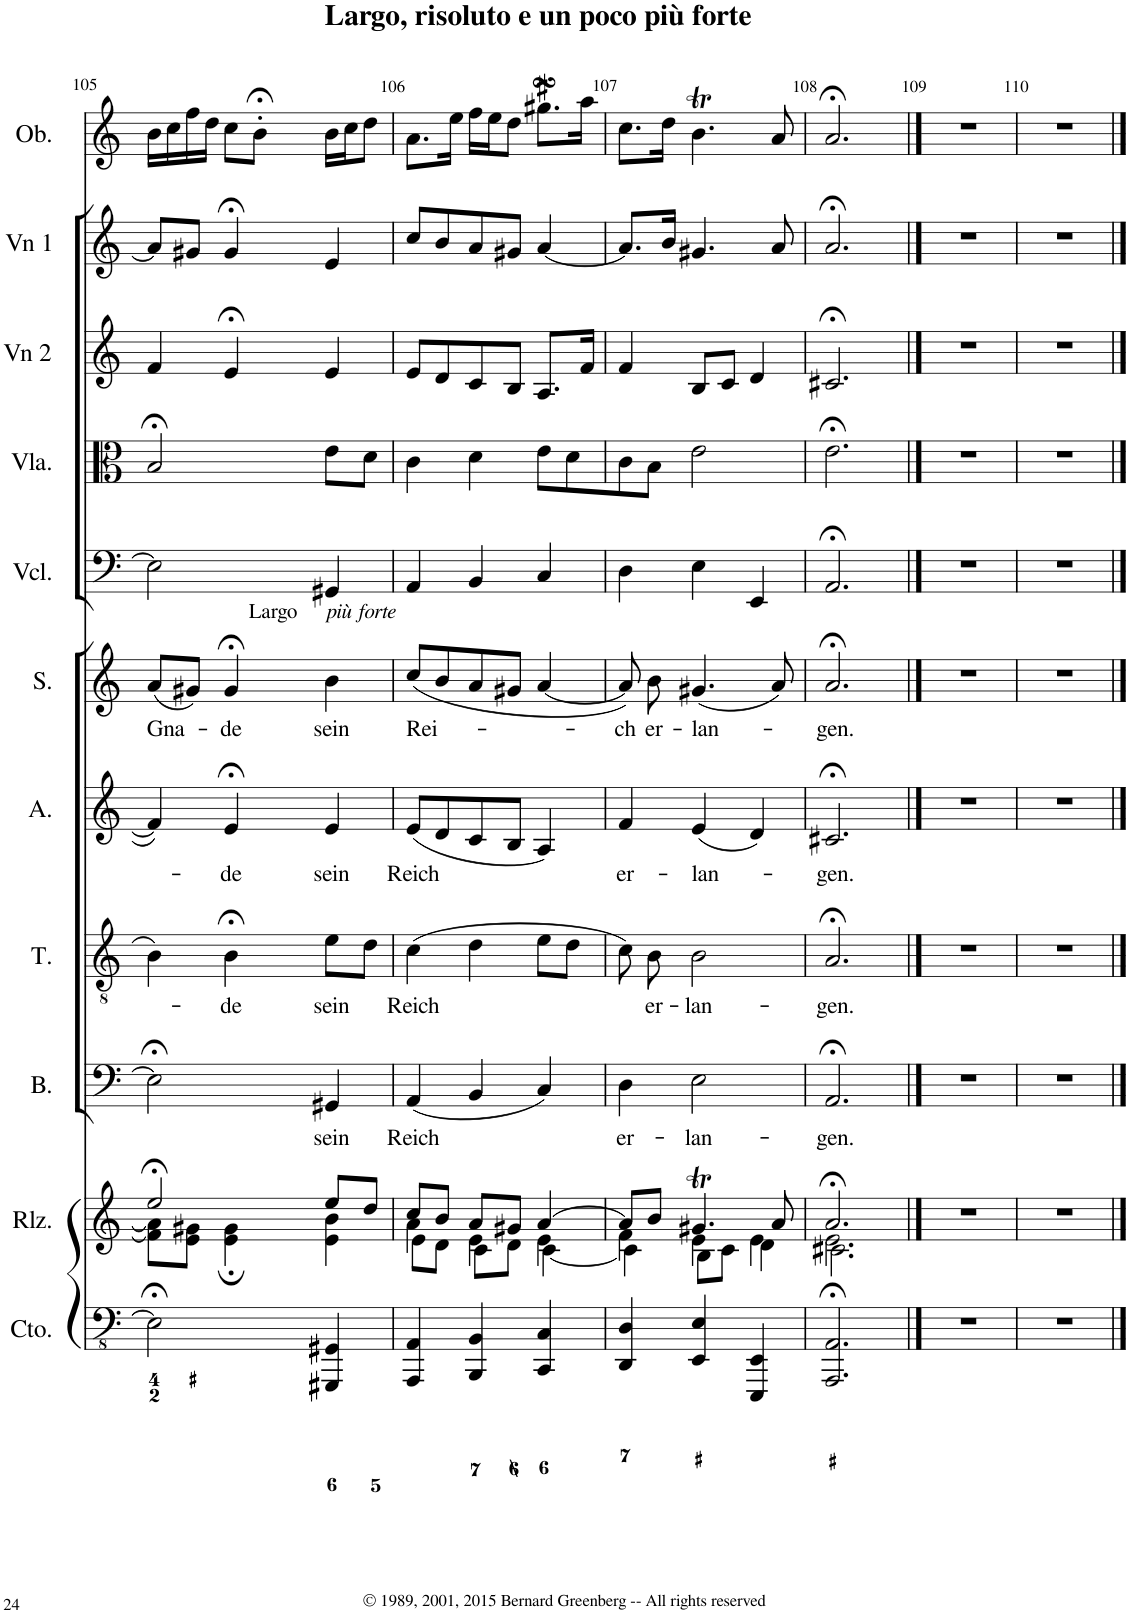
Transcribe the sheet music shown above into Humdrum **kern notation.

**kern	**kern	**kern	**text	**kern	**text	**kern	**text	**kern	**text	**kern	**kern	**kern	**kern	**kern	**kern	**kern
*part13	*part12	*part11	*part11	*part10	*part10	*part9	*part9	*part8	*part8	*part7	*part6	*part5	*part4	*part3	*part2	*part1
*staff13	*staff12	*staff11	*staff11	*staff10	*staff10	*staff9	*staff9	*staff8	*staff8	*staff7	*staff6	*staff5	*staff4	*staff3	*staff2	*staff1
*I"Continuo	*I"Rlzn.	*I"Bass	*	*I"Tenor	*	*I"Alto	*	*I"Soprano	*	*I"Contrabass	*I"'Cello/Cb	*I"Viola	*I"Violin 2	*I"Violin 1	*I"OboeXEQ	*I"Oboe
*I'Cto.	*I'Rlz.	*I'B.	*	*I'T.	*	*I'A.	*	*I'S.	*	*I'Cb	*	*I'Vla.	*I'Vn 2	*I'Vn 1	*I'Ob	*I'Ob.
!!LO:PB:g=z
*clefFv4	*clefG2	*clefF4	*	*clefGv2	*	*clefG2	*	*clefG2	*	*clefFv4	*clefF4	*clefC3	*clefG2	*clefG2	*clefG2	*clefG2
*	*	*	*	*	*	*	*	*	*	*Trd7c12	*	*	*	*	*	*
*k[]	*k[]	*k[]	*	*k[]	*	*k[]	*	*k[]	*	*k[]	*k[]	*k[]	*k[]	*k[]	*k[]	*k[]
*M3/4	*M3/4	*M3/4	*	*M3/4	*	*M3/4	*	*M3/4	*	*M3/4	*M3/4	*M3/4	*M3/4	*M3/4	*M3/4	*M3/4
=105	=105	=105	=105	=105	=105	=105	=105	=105	=105	=105	=105	=105	=105	=105	=105	=105
*	*^	*	*	*	*	*	*	*	*	*	*	*	*	*	*	*
!	!	!	!	!	!	!	!	!	!	!LO:LY:b	!	!	!	!	!	!	!
2EE;<\]	2ee;</	8f\] 8a\]L	2E;<\]	.	4B\	.	4f/]	.	(8a/L	Gna-	2EE]	2E\]	2B;</	4f/	8a/L]	16b	16b\LL
.	.	.	.	.	.	.	.	.	.	.	.	.	.	.	.	16cc	16cc\
.	.	8e\ 8g#X\J	.	.	.	.	.	.	8g#X/J)	.	.	.	.	.	8g#X/J	16ff	16ff\
.	.	.	.	.	.	.	.	.	.	.	.	.	.	.	.	16dd	16dd\JJ
!	!	!	!	!	!	!	!	!	!LO:TX:a:t=Largo	!	!	!	!	!	!	!	!
!	!	!	!	!	!	!LO:LY:b	!	!LO:LY:b	!	!LO:LY:b	!	!	!	!	!	!	!
.	.	4e\; 4g#\;	.	.	4B;<\	-de	4e;</	-de	4g#;</	-de	.	.	.	4e;</	4g#;</	8cc	8cc\L
.	.	.	.	.	.	.	.	.	.	.	.	.	.	.	.	8b;<'	8b;<'\J
4ryy	4ryy	4ryy	4ryy	.	4ryy	.	4ryy	.	4ryy	.	4ryy	4ryy	4ryy	4ryy	4ryy	4ryy	4ryy
!	!	!	!	!	!	!	!	!	!	!	!	!	!	!	!	!	!LO:TX:a:B:t=Largo, risoluto e un poco più forte
!	!	!	!	!	!	!	!	!	!	!	!	!	!	!	!	!LO:TX:a:B:t=Largo, risoluto e un poco più forte	!
!	!	!	!	!	!	!	!	!	!LO:TX:a:i:t=più forte	!	!	!	!	!	!	!	!
!	!	!	!	!LO:LY:b	!	!LO:LY:b	!	!LO:LY:b	!	!LO:LY:b	!	!	!	!	!	!	!
4GGGG#X/ 4GGG#X/	8ee/L	4e\ 4b\	4GG#X/	sein	8e\L	sein	4e/	sein	4b\	sein	4GGG#X	4GG#X/	8e\L	4e/	4e/	16b	16b\LL
.	.	.	.	.	.	.	.	.	.	.	.	.	.	.	.	16cc	16cc\J
.	8dd/J	.	.	.	8d\J	.	.	.	.	.	.	.	8d\J	.	.	8dd	8dd\J
=106	=106	=106	=106	=106	=106	=106	=106	=106	=106	=106	=106	=106	=106	=106	=106	=106	=106
*	*	*^	*	*	*	*	*	*	*	*	*	*	*	*	*	*	*
!	!	!	!	!	!LO:LY:b	!	!LO:LY:b	!	!LO:LY:b	!	!LO:LY:b	!	!	!	!	!	!	!
4AAAA/ 4AAA/	8cc/L	4a\	8e\L	(4AA/	Reich	(4c\	Reich	(8e/L	Reich	(8cc/L	Rei-	4AAA	4AA/	4c\	8e/L	8cc/L	8.a\L	8.a\L
.	8b/J	.	8d\J	.	.	.	.	8d/	.	8b/	.	.	.	.	8d/	8b/	.	.
.	.	.	.	.	.	.	.	.	.	.	.	.	.	.	.	.	16ee\Jk	16ee\Jk
4BBBB/ 4BBB/	8a/L	4e\	8c\L	4BB/	.	4d\	.	8c/	.	8a/	.	4BBB	4BB/	4d\	8c/	8a/	16ff\LL	16ff\LL
.	.	.	.	.	.	.	.	.	.	.	.	.	.	.	.	.	16ee\J	16ee\J
.	8g#X/J	.	8d\J	.	.	.	.	8B/J	.	8g#X/J	.	.	.	.	8B/J	8g#X/J	8dd\J	8dd\J
4CCC/ 4CC/	[4a/	4e\	[4c\	4C/)	.	8e\L	.	4A/)	.	[4a/	.	4CC	4C/	8e\L	8.A/L	[4a/	32aa\LLL	8.gg#XsSsS\L
.	.	.	.	.	.	.	.	.	.	.	.	.	.	.	.	.	32gg#X\	.
*	*	*	*	*	*	*	*	*	*	*	*	*	*	*	*	*	*Xbrackettup	*
.	.	.	.	.	.	.	.	.	.	.	.	.	.	.	.	.	48.ff#X\	.
.	.	.	.	.	.	.	.	.	.	.	.	.	.	.	.	.	[48.gg#\JJ	.
.	.	.	.	.	.	8d\J	.	.	.	.	.	.	.	8d\	.	.	16gg#\L]	.
.	.	.	.	.	.	.	.	.	.	.	.	.	.	.	16f/Jk	.	16aa\JJ	16aa\Jk
=107	=107	=107	=107	=107	=107	=107	=107	=107	=107	=107	=107	=107	=107	=107	=107	=107	=107	=107
!	!	!	!	!	!LO:LY:b	!	!	!	!LO:LY:b	!	!LO:LY:b	!	!	!	!	!	!	!
4DDD/ 4DD/	8a/L]	4f\	4c\]	4D\	er-	8c\)	.	4f/	er-	8a/])	-ch	4DD	4D\	8c\	4f/	8.a/L]	8.cc\L	8.cc\L
!	!	!	!	!	!	!	!LO:LY:b	!	!	!	!LO:LY:b	!	!	!	!	!	!	!
.	8b/J	.	.	.	.	8B\	er-	.	.	8b\	er-	.	.	8B\J	.	.	.	.
.	.	.	.	.	.	.	.	.	.	.	.	.	.	.	.	16b/Jk	16dd\Jk	16dd\Jk
!	!	!	!	!	!LO:LY:b	!	!LO:LY:b	!	!LO:LY:b	!	!LO:LY:b	!	!	!	!	!	!	!
4EEE/ 4EE/	4.g#Xt/	4e\	8B\L	2E\	-lan-	2B\	-lan-	(4e/	-lan-	(4.g#X/	-lan-	4EE	4E\	2e\	8B/L	4.g#X/	24cc\LL	4.bt\
.	.	.	.	.	.	.	.	.	.	.	.	.	.	.	.	.	24b\	.
.	.	.	.	.	.	.	.	.	.	.	.	.	.	.	.	.	24cc\J	.
.	.	.	8c\J	.	.	.	.	.	.	.	.	.	.	.	8c/J	.	24b\L	.
.	.	.	.	.	.	.	.	.	.	.	.	.	.	.	.	.	24cc\	.
.	.	.	.	.	.	.	.	.	.	.	.	.	.	.	.	.	[24b\JJ	.
4EEEE/ 4EEE/	.	4e\	4d\	.	.	.	.	4d/)	.	.	.	4EEE	4EE/	.	4d/	.	32b/KLL]	.
.	.	.	.	.	.	.	.	.	.	.	.	.	.	.	.	.	16cc/	.
.	.	.	.	.	.	.	.	.	.	.	.	.	.	.	.	.	32b'/Jk	.
.	8a/	.	.	.	.	.	.	.	.	8a/)	.	.	.	.	.	8a/	8a/J	8a/
=108	=108	=108	=108	=108	=108	=108	=108	=108	=108	=108	=108	=108	=108	=108	=108	=108	=108	=108
!	!	!	!	!	!LO:LY:b	!	!LO:LY:b	!	!LO:LY:b	!	!LO:LY:b	!	!	!	!	!	!	!
2.AAAA/;< 2.AAA/;<	2.a;</	2.e\	2.c#X\	2.AA;</	-gen.	2.A;</	-gen.	2.c#X;</	-gen.	2.a;</	-gen.	2.AAA	2.AA;</	2.e;<\	2.c#X;</	2.a;</	2.a;<	2.a;</
*	*v	*v	*v	*	*	*	*	*	*	*	*	*	*	*	*	*	*	*
==109	==109	==109	==109	==109	==109	==109	==109	==109	==109	==109	==109	==109	==109	==109	==109	==109
2.r	2.r	2.r	.	2.r	.	2.r	.	2.r	.	2.r	2.r	2.r	2.r	2.r	2.r	2.r
=110	=110	=110	=110	=110	=110	=110	=110	=110	=110	=110	=110	=110	=110	=110	=110	=110
2.r	2.r	2.r	.	2.r	.	2.r	.	2.r	.	2.r	2.r	2.r	2.r	2.r	2.r	2.r
==	==	==	==	==	==	==	==	==	==	==	==	==	==	==	==	==
*-	*-	*-	*-	*-	*-	*-	*-	*-	*-	*-	*-	*-	*-	*-	*-	*-
